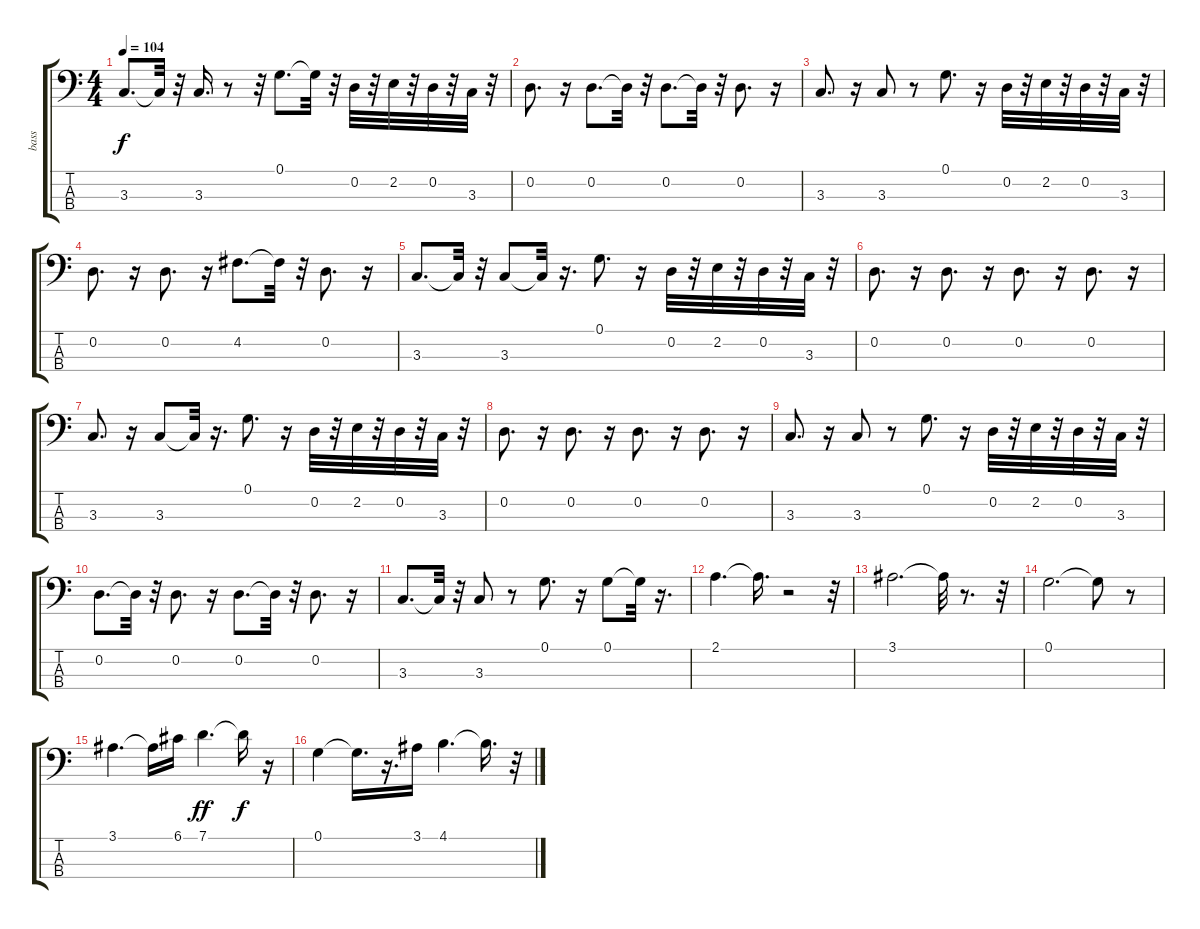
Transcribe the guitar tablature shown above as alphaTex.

\track ("bass" "bass") {instrument acousticbass}
\staff {score tabs}
\tuning (G2 D2 A1 E1) {hide}
\ts (4 4)
\tempo 104
\clef f4
\ks c
3.3.8{d dy f} 3.3{t}.32 r.32 3.3.16{d} r.8 r.32 0.1.8{d} 0.1{t}.32 r.32 0.2.32 r.32 2.2.32 r.32 0.2.32 r.32 3.3.32 r.32 |
0.2.8{d} r.16 0.2.8{d} 0.2{t}.32 r.32 0.2.8{d} 0.2{t}.32 r.32 0.2.8{d} r.16 |
3.3.8{d} r.16 3.3.8 r.8 0.1.8{d} r.16 0.2.32 r.32 2.2.32 r.32 0.2.32 r.32 3.3.32 r.32 |
0.2.8{d} r.16 0.2.8{d} r.16 4.2.8{d} 4.2{t}.32 r.32 0.2.8{d} r.16 |
3.3.8{d} 3.3{t}.32 r.32 3.3.8 3.3{t}.32 r.16{d} 0.1.8{d} r.16 0.2.32 r.32 2.2.32 r.32 0.2.32 r.32 3.3.32 r.32 |
0.2.8{d} r.16 0.2.8{d} r.16 0.2.8{d} r.16 0.2.8{d} r.16 |
3.3.8{d} r.16 3.3.8 3.3{t}.32 r.16{d} 0.1.8{d} r.16 0.2.32 r.32 2.2.32 r.32 0.2.32 r.32 3.3.32 r.32 |
0.2.8{d} r.16 0.2.8{d} r.16 0.2.8{d} r.16 0.2.8{d} r.16 |
3.3.8{d} r.16 3.3.8 r.8 0.1.8{d} r.16 0.2.32 r.32 2.2.32 r.32 0.2.32 r.32 3.3.32 r.32 |
0.2.8{d} 0.2{t}.32 r.32 0.2.8{d} r.16 0.2.8{d} 0.2{t}.32 r.32 0.2.8{d} r.16 |
3.3.8{d} 3.3{t}.32 r.32 3.3.8 r.8 0.1.8{d} r.16 0.1.8 0.1{t}.32 r.16{d} |
2.1.4{d} 2.1{t}.16{d} r.2 r.32 |
3.1.2{d} 3.1{t}.32 r.8{d} r.32 |
0.1.2{d} 0.1{t}.8 r.8 |
3.1.4{d} 3.1{t}.16 6.1.16 7.1.4{d dy ff} 7.1{t}.16{dy f} r.16 |
0.1.4 0.1{t}.16{d} r.16{d} 3.1.16 4.1.4{d} 4.1{t}.16{d} r.32
